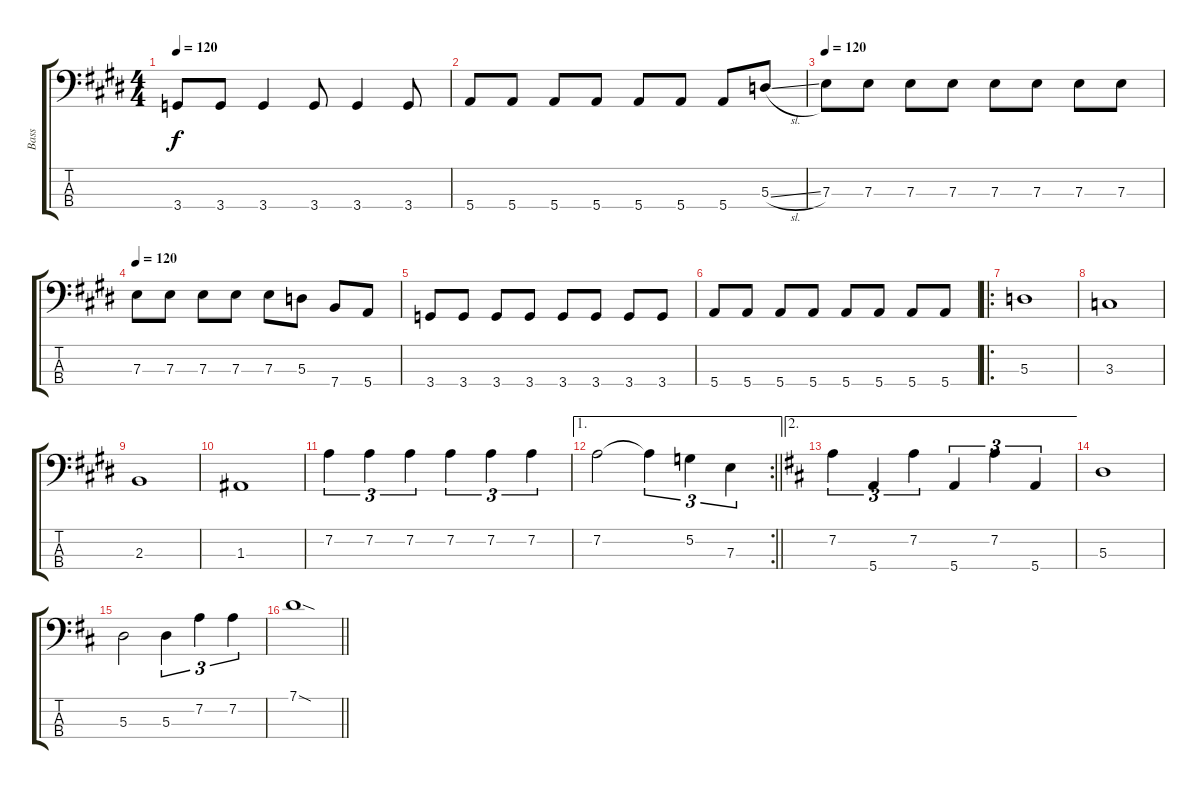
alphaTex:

\track ("Bass" "Bass") {instrument electricbassfinger}
\staff {score tabs}
\tuning (G2 D2 A1 E1) {hide}
\ts (4 4)
\tempo 120
\clef f4
\ks e
3.4.8{dy f} 3.4.8 3.4.4 3.4.8 3.4.4 3.4.8 |
5.4.8 5.4.8 5.4.8 5.4.8 5.4.8 5.4.8 5.4.8 5.3{sl}.8 |
\tempo 120
7.3.8 7.3.8 7.3.8 7.3.8 7.3.8 7.3.8 7.3.8 7.3.8 |
\tempo 120
7.3.8 7.3.8 7.3.8 7.3.8 7.3.8 5.3.8 7.4.8 5.4.8 |
3.4.8 3.4.8 3.4.8 3.4.8 3.4.8 3.4.8 3.4.8 3.4.8 |
5.4.8 5.4.8 5.4.8 5.4.8 5.4.8 5.4.8 5.4.8 5.4.8 |
\ro
5.3.1 |
3.3.1 |
2.3.1 |
1.3.1 |
7.2.4{tu (3 2)} 7.2.4{tu (3 2)} 7.2.4{tu (3 2)} 7.2.4{tu (3 2)} 7.2.4{tu (3 2)} 7.2.4{tu (3 2)} |
\ae 1
\rc 2
\barLineRight lightlight
7.2.2 7.2{t}.4{tu (3 2)} 5.2.4{tu (3 2)} 7.3.4{tu (3 2)} |
\ae 2
\ks d
7.2.4{tu (3 2)} 5.4.4{tu (3 2)} 7.2.4{tu (3 2)} 5.4.4{tu (3 2)} 7.2.4{tu (3 2)} 5.4.4{tu (3 2)} |
5.3.1 |
5.3.2 5.3.4{tu (3 2)} 7.2.4{tu (3 2)} 7.2.4{tu (3 2)} |
\barLineRight lightlight
7.1{sod}.1
